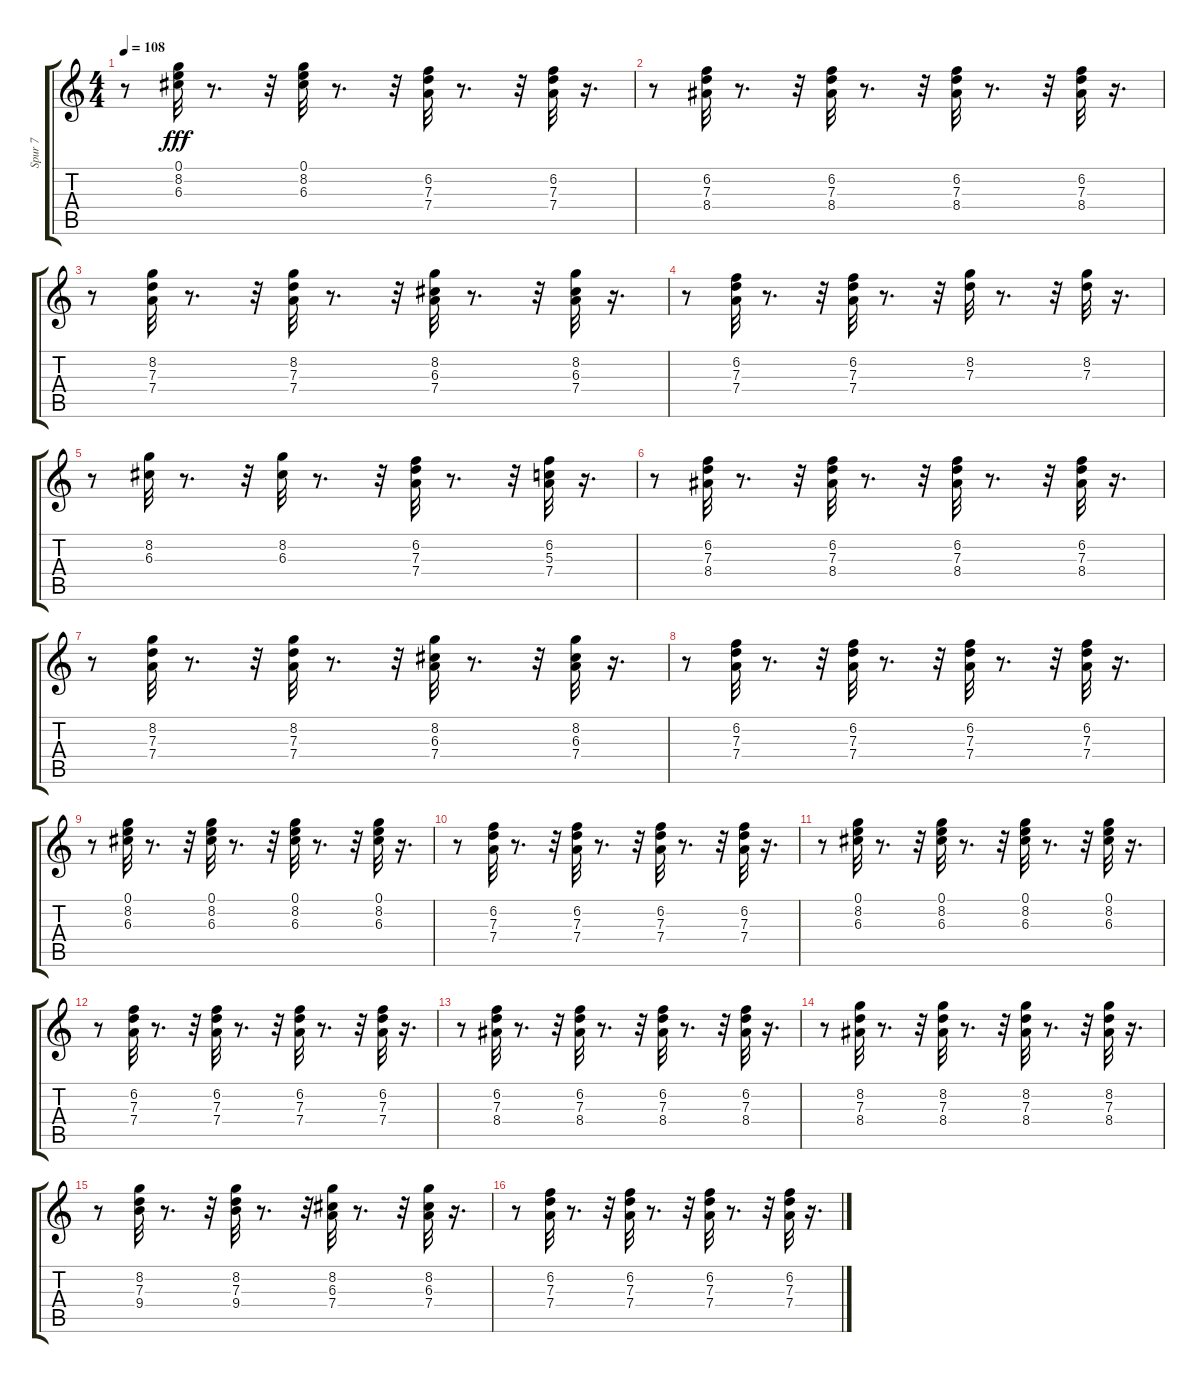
\track ("Spur 7" "Spur 7") {instrument electricguitarmuted}
\staff {score tabs}
\tuning (E4 B3 G3 D3 A2 E2) {hide}
\ts (4 4)
\tempo 108
\clef g2
\ks c
r.8{dy fff} (0.1 8.2 6.3).32 r.8{d} r.32 (0.1 8.2 6.3).32 r.8{d} r.32 (6.2 7.3 7.4).32 r.8{d} r.32 (6.2 7.3 7.4).32 r.16{d} |
r.8 (6.2 7.3 8.4).32 r.8{d} r.32 (6.2 7.3 8.4).32 r.8{d} r.32 (6.2 7.3 8.4).32 r.8{d} r.32 (6.2 7.3 8.4).32 r.16{d} |
r.8 (8.2 7.3 7.4).32 r.8{d} r.32 (8.2 7.3 7.4).32 r.8{d} r.32 (8.2 6.3 7.4).32 r.8{d} r.32 (8.2 6.3 7.4).32 r.16{d} |
r.8 (6.2 7.3 7.4).32 r.8{d} r.32 (6.2 7.3 7.4).32 r.8{d} r.32 (8.2 7.3).32 r.8{d} r.32 (8.2 7.3).32 r.16{d} |
r.8 (8.2 6.3).32 r.8{d} r.32 (8.2 6.3).32 r.8{d} r.32 (6.2 7.3 7.4).32 r.8{d} r.32 (6.2 5.3 7.4).32 r.16{d} |
r.8 (6.2 7.3 8.4).32 r.8{d} r.32 (6.2 7.3 8.4).32 r.8{d} r.32 (6.2 7.3 8.4).32 r.8{d} r.32 (6.2 7.3 8.4).32 r.16{d} |
r.8 (8.2 7.3 7.4).32 r.8{d} r.32 (8.2 7.3 7.4).32 r.8{d} r.32 (8.2 6.3 7.4).32 r.8{d} r.32 (8.2 6.3 7.4).32 r.16{d} |
r.8 (6.2 7.3 7.4).32 r.8{d} r.32 (6.2 7.3 7.4).32 r.8{d} r.32 (6.2 7.3 7.4).32 r.8{d} r.32 (6.2 7.3 7.4).32 r.16{d} |
r.8 (0.1 8.2 6.3).32 r.8{d} r.32 (0.1 8.2 6.3).32 r.8{d} r.32 (0.1 8.2 6.3).32 r.8{d} r.32 (0.1 8.2 6.3).32 r.16{d} |
r.8 (6.2 7.3 7.4).32 r.8{d} r.32 (6.2 7.3 7.4).32 r.8{d} r.32 (6.2 7.3 7.4).32 r.8{d} r.32 (6.2 7.3 7.4).32 r.16{d} |
r.8 (0.1 8.2 6.3).32 r.8{d} r.32 (0.1 8.2 6.3).32 r.8{d} r.32 (0.1 8.2 6.3).32 r.8{d} r.32 (0.1 8.2 6.3).32 r.16{d} |
r.8 (6.2 7.3 7.4).32 r.8{d} r.32 (6.2 7.3 7.4).32 r.8{d} r.32 (6.2 7.3 7.4).32 r.8{d} r.32 (6.2 7.3 7.4).32 r.16{d} |
r.8 (6.2 7.3 8.4).32 r.8{d} r.32 (6.2 7.3 8.4).32 r.8{d} r.32 (6.2 7.3 8.4).32 r.8{d} r.32 (6.2 7.3 8.4).32 r.16{d} |
r.8 (8.2 7.3 8.4).32 r.8{d} r.32 (8.2 7.3 8.4).32 r.8{d} r.32 (8.2 7.3 8.4).32 r.8{d} r.32 (8.2 7.3 8.4).32 r.16{d} |
r.8 (8.2 7.3 9.4).32 r.8{d} r.32 (8.2 7.3 9.4).32 r.8{d} r.32 (8.2 6.3 7.4).32 r.8{d} r.32 (8.2 6.3 7.4).32 r.16{d} |
r.8 (6.2 7.3 7.4).32 r.8{d} r.32 (6.2 7.3 7.4).32 r.8{d} r.32 (6.2 7.3 7.4).32 r.8{d} r.32 (6.2 7.3 7.4).32 r.16{d}
